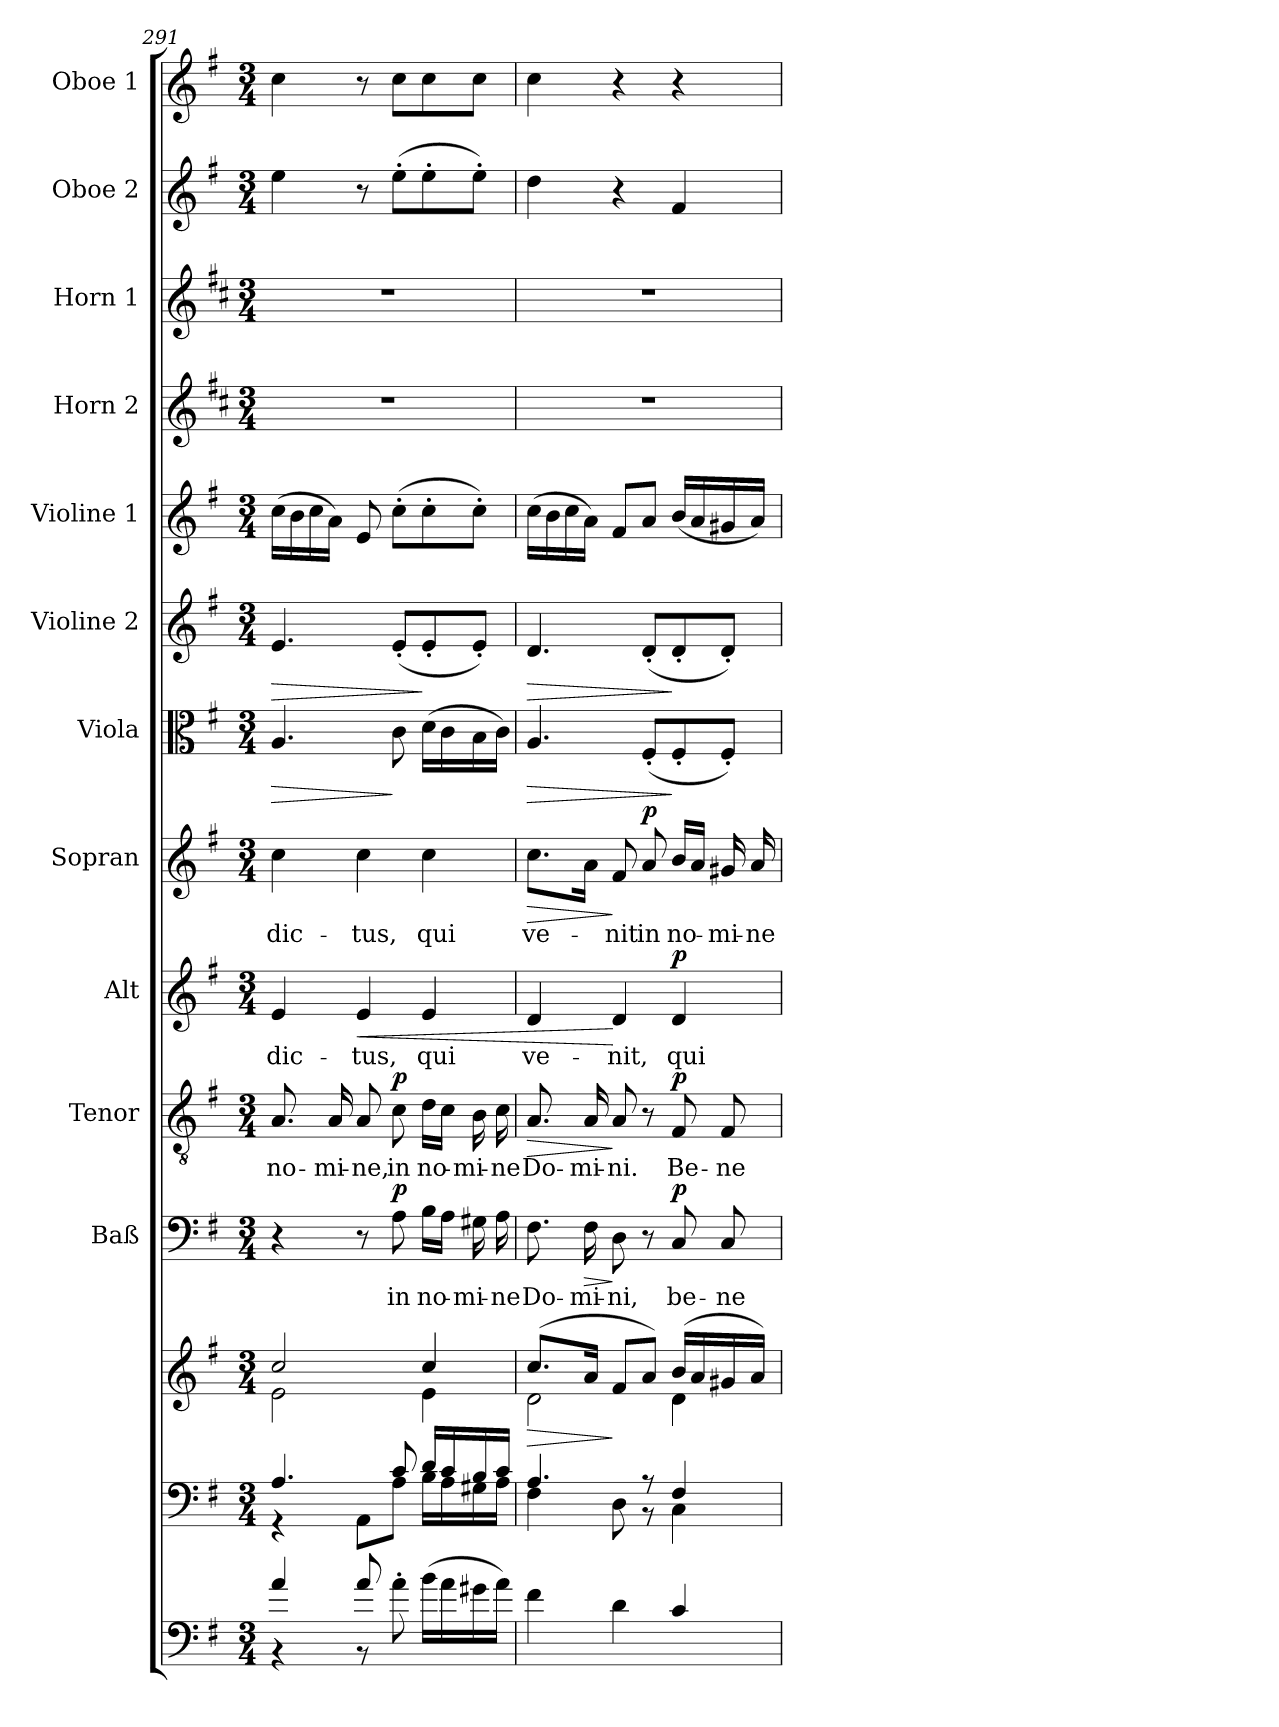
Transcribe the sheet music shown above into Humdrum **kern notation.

**kern	**kern	**kern	**dynam	**kern	**text	**dynam	**kern	**text	**dynam	**kern	**text	**dynam	**kern	**text	**dynam	**kern	**dynam	**kern	**dynam	**kern	**kern	**kern	**kern	**kern
*part13	*part12	*part12	*part12	*part11	*part11	*part11	*part10	*part10	*part10	*part9	*part9	*part9	*part8	*part8	*part8	*part7	*part7	*part6	*part6	*part5	*part4	*part3	*part2	*part1
*staff14	*staff13	*staff12	*staff12/13	*staff11	*staff11	*staff11	*staff10	*staff10	*staff10	*staff9	*staff9	*staff9	*staff8	*staff8	*staff8	*staff7	*staff7	*staff6	*staff6	*staff5	*staff4	*staff3	*staff2	*staff1
*	*	*	*	*I"Baß	*	*	*I"Tenor	*	*	*I"Alt	*	*	*I"Sopran	*	*	*I"Viola	*	*I"Violine 2	*	*I"Violine 1	*I"Horn 2	*I"Horn 1	*I"Oboe 2	*I"Oboe 1
*	*	*	*	*I'Baß	*	*	*I'Ten	*	*	*I'Alt	*	*	*I'Sop	*	*	*I'Vla.	*	*I'Vln. 2	*	*I'Vln. 1	*I'Hrn. 2	*I'Hrn. 1	*I'Ob. 2	*I'Ob. 1
*clefF4	*clefF4	*clefG2	*	*clefF4	*	*	*clefGv2	*	*	*clefG2	*	*	*clefG2	*	*	*clefC3	*	*clefG2	*	*clefG2	*clefG2	*clefG2	*clefG2	*clefG2
*ITrd7c12	*	*	*	*	*	*	*	*	*	*	*	*	*	*	*	*	*	*	*	*	*ITrd4c7	*ITrd4c7	*	*
*k[f#]	*k[f#]	*k[f#]	*	*k[f#]	*	*	*k[f#]	*	*	*k[f#]	*	*	*k[f#]	*	*	*k[f#]	*	*k[f#]	*	*k[f#]	*k[f#]	*k[f#]	*k[f#]	*k[f#]
*G:	*G:	*G:	*	*G:	*	*	*G:	*	*	*G:	*	*	*G:	*	*	*G:	*	*G:	*	*G:	*G:	*G:	*G:	*G:
*M3/4	*M3/4	*M3/4	*	*M3/4	*	*	*M3/4	*	*	*M3/4	*	*	*M3/4	*	*	*M3/4	*	*M3/4	*	*M3/4	*M3/4	*M3/4	*M3/4	*M3/4
=291	=291	=291	=291	=291	=291	=291	=291	=291	=291	=291	=291	=291	=291	=291	=291	=291	=291	=291	=291	=291	=291	=291	=291	=291
*^	*^	*^	*	*	*	*	*	*	*	*	*	*	*	*	*	*	*	*	*	*	*	*	*	*
!	!	!	!	!	!	!	!	!	!	!	!LO:LY:b	!	!	!LO:LY:b	!	!	!LO:LY:b	!	!	!LO:HP:b	!	!LO:HP:b	!	!	!	!	!
4A/	4rBB	4.A/	4r	2cc/	2e\	.	4r	.	.	8.A/	no-	.	4e/	-dic-	.	4cc\	-dic-	.	4.A/	>	4.e/	>	(>16cc\LL	2.r	2.r	4ee\	4cc\
.	.	.	.	.	.	.	.	.	.	.	.	.	.	.	.	.	.	.	.	.	.	.	16b\	.	.	.	.
.	.	.	.	.	.	.	.	.	.	.	.	.	.	.	.	.	.	.	.	.	.	.	16cc\	.	.	.	.
!	!	!	!	!	!	!	!	!	!	!	!LO:LY:b	!	!	!	!	!	!	!	!	!	!	!	!	!	!	!	!
.	.	.	.	.	.	.	.	.	.	16A/	-mi-	.	.	.	.	.	.	.	.	.	.	.	16a\JJ)	.	.	.	.
!	!	!	!	!	!	!	!	!	!	!	!LO:LY:b	!	!	!LO:LY:b	!LO:HP:b	!	!LO:LY:b	!	!	!	!	!	!	!	!	!	!
8A/	8rBB	.	8AA\L	.	.	.	8r	.	.	8A/	-ne,	.	4e/	-tus,	<	4cc\	-tus,	.	.	.	.	.	8e/	.	.	8r	8r
!	!	!	!	!	!	!	!	!LO:LY:b	!LO:DY:a	!	!LO:LY:b	!LO:DY:a	!	!	!	!	!	!	!	!	!	!	!	!	!	!	!
4.ryy	8A'>\	8c/	8A\J	.	.	.	8A\	in	p	8c\	in	p	.	.	.	.	.	.	8c\	]	(<8e'</L	.	(>8cc'>\L	.	.	(>8ee'>\L	8cc\L
!	!	!	!	!	!	!	!	!LO:LY:b	!	!	!LO:LY:b	!	!	!LO:LY:b	!	!	!LO:LY:b	!	!	!	!	!	!	!	!	!	!
.	(>16B\LL	16d/LL	16B\LL	4cc/	4e\	.	16B\LL	no-	.	16d\LL	no-	.	4e/	qui	.	4cc\	qui	.	(>16d\LL	.	8e'</	]	8cc'>\	.	.	8ee'>\	8cc\
.	16A\	16c/	16A\	.	.	.	16A\JJ	.	.	16c\JJ	.	.	.	.	.	.	.	.	16c\	.	.	.	.	.	.	.	.
!	!	!	!	!	!	!	!	!LO:LY:b	!	!	!LO:LY:b	!	!	!	!	!	!	!	!	!	!	!	!	!	!	!	!
.	16G#X\	16B/	16G#X\	.	.	.	16G#X\	-mi-	.	16B\	-mi-	.	.	.	.	.	.	.	16B\	.	8e'</J)	.	8cc'>\J)	.	.	8ee'>\J)	8cc\J
!	!	!	!	!	!	!	!	!LO:LY:b	!	!	!LO:LY:b	!	!	!	!	!	!	!	!	!	!	!	!	!	!	!	!
.	16A\JJ)	16c/JJ	16A\JJ	.	.	.	16A\	-ne	.	16c\	-ne	.	.	.	.	.	.	.	16c\JJ)	.	.	.	.	.	.	.	.
=292	=292	=292	=292	=292	=292	=292	=292	=292	=292	=292	=292	=292	=292	=292	=292	=292	=292	=292	=292	=292	=292	=292	=292	=292	=292	=292	=292
!	!	!	!	!	!	!LO:HP:b	!	!LO:LY:b	!	!	!LO:LY:b	!LO:HP:b	!	!LO:LY:b	!	!	!LO:LY:b	!LO:HP:b	!	!LO:HP:b	!	!LO:HP:b	!	!	!	!	!
*v	*v	*	*	*	*	*	*	*	*	*	*	*	*	*	*	*	*	*	*	*	*	*	*	*	*	*	*
4F#\	4.A/	4F#\	(<8.cc/L	2d\	>	8.F#\	Do-	.	8.A/	Do-	>	4d/	ve-	.	8.cc\L	ve-	>	4.A/	>	4.d/	>	(>16cc\LL	2.r	2.r	4dd\	4cc\
.	.	.	.	.	.	.	.	.	.	.	.	.	.	.	.	.	.	.	.	.	.	16b\	.	.	.	.
.	.	.	.	.	.	.	.	.	.	.	.	.	.	.	.	.	.	.	.	.	.	16cc\	.	.	.	.
!	!	!	!	!	!	!	!LO:LY:b	!LO:HP:b	!	!LO:LY:b	!	!	!	!	!	!	!	!	!	!	!	!	!	!	!	!
.	.	.	16a/Jk	.	.	16F#\	-mi-	>	16A/	-mi-	.	.	.	.	16a\Jk	.	.	.	.	.	.	16a\JJ)	.	.	.	.
!	!	!	!	!	!	!	!LO:LY:b	!	!	!LO:LY:b	!	!	!LO:LY:b	!	!	!LO:LY:b	!	!	!	!	!	!	!	!	!	!
4D\	.	8D\	8f#/L	.	]	8D\	-ni,	]	8A/	-ni.	]	4d/	-nit,	[	8f#/	-nit	]	.	.	.	.	8f#/L	.	.	4r	4r
!	!	!	!	!	!	!	!	!	!	!	!	!	!	!	!	!LO:LY:b	!LO:DY:a	!	!	!	!	!	!	!	!	!
.	8r	8r	8a/J)	.	.	8r	.	.	8r	.	.	.	.	.	8a/	in	p	(<8F#'</L	.	(<8d'</L	.	8a/J	.	.	.	.
!	!	!	!	!	!	!	!LO:LY:b	!LO:DY:a	!	!LO:LY:b	!LO:DY:a	!	!LO:LY:b	!LO:DY:a	!	!LO:LY:b	!	!	!	!	!	!	!	!	!	!
4C/	4F#/	4C\	(<16b/LL	4d\	.	8C/	be-	p	8F#/	Be-	p	4d/	qui	p	16b/LL	no-	.	8F#'</	]	8d'</	]	(<16b/LL	.	.	4f#/	4r
.	.	.	16a/	.	.	.	.	.	.	.	.	.	.	.	16a/JJ	.	.	.	.	.	.	16a/	.	.	.	.
!	!	!	!	!	!	!	!LO:LY:b	!	!	!LO:LY:b	!	!	!	!	!	!LO:LY:b	!	!	!	!	!	!	!	!	!	!
.	.	.	16g#X/	.	.	8C/	-ne-	.	8F#/	-ne-	.	.	.	.	16g#X/	-mi-	.	8F#'</J)	.	8d'</J)	.	16g#X/	.	.	.	.
!	!	!	!	!	!	!	!	!	!	!	!	!	!	!	!	!LO:LY:b	!	!	!	!	!	!	!	!	!	!
.	.	.	16a/JJ)	.	.	.	.	.	.	.	.	.	.	.	16a/	-ne	.	.	.	.	.	16a/JJ)	.	.	.	.
*	*v	*v	*	*	*	*	*	*	*	*	*	*	*	*	*	*	*	*	*	*	*	*	*	*	*	*
*	*	*v	*v	*	*	*	*	*	*	*	*	*	*	*	*	*	*	*	*	*	*	*	*	*	*
=	=	=	=	=	=	=	=	=	=	=	=	=	=	=	=	=	=	=	=	=	=	=	=	=
*-	*-	*-	*-	*-	*-	*-	*-	*-	*-	*-	*-	*-	*-	*-	*-	*-	*-	*-	*-	*-	*-	*-	*-	*-
